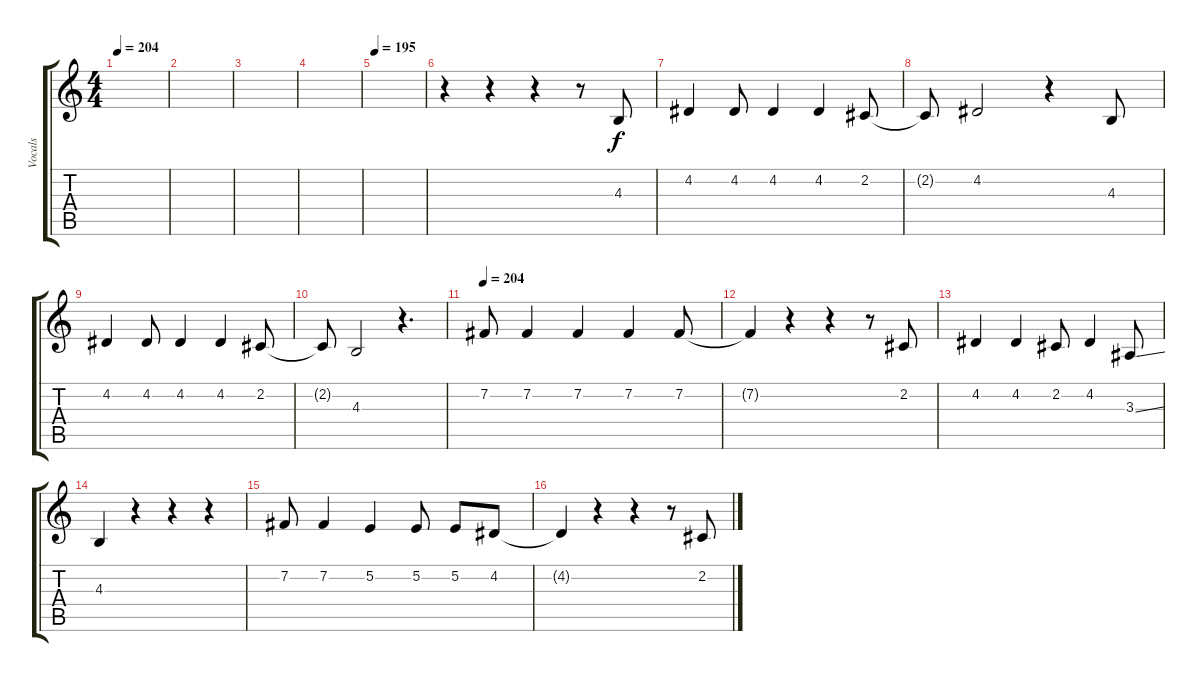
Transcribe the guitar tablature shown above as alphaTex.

\track ("Vocals" "Vocals") {instrument bassoon}
\staff {score tabs}
\tuning (E4 B3 G3 D3 A2 E2) {hide}
\ts (4 4)
\tempo 204
\clef g2
\ks c
|
|
|
|
\tempo 195
|
r.4 r.4 r.4 r.8 4.3.8 |
4.2.4 4.2.8 4.2.4 4.2.4 2.2.8 |
2.2{t}.8 4.2.2 r.4 4.3.8 |
4.2.4 4.2.8 4.2.4 4.2.4 2.2.8 |
2.2{t}.8 4.3.2 r.4{d} |
\tempo 204
7.2.8 7.2.4 7.2.4 7.2.4 7.2.8 |
7.2{t}.4 r.4 r.4 r.8 2.2.8 |
4.2.4 4.2.4 2.2.8 4.2.4 3.3{ss}.8 |
4.3.4 r.4 r.4 r.4 |
7.2.8 7.2.4 5.2.4 5.2.8 5.2.8 4.2.8 |
4.2{t}.4 r.4 r.4 r.8 2.2.8
